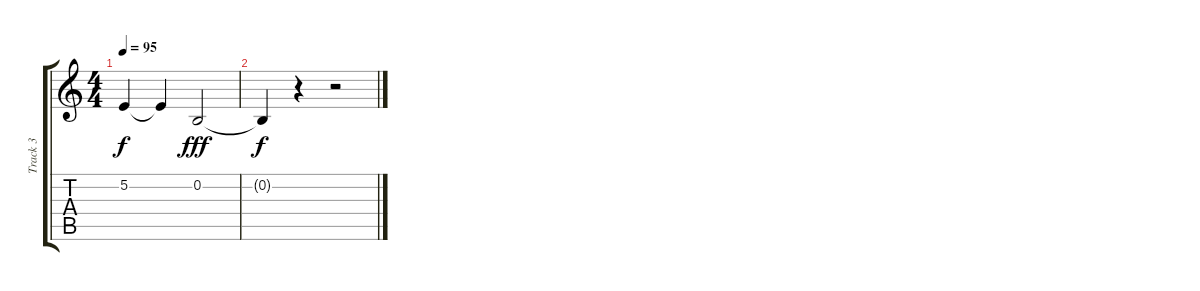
\track ("Track 3" "Track 3") {instrument viola}
\staff {score tabs}
\tuning (E4 B3 G3 D3 A2 E2) {hide}
\ts (4 4)
\tempo 95
\clef g2
\ks c
5.2{t}.4{dy f} 5.2{t}.4 0.2.2{dy fff} |
0.2{t}.4{dy f} r.4 r.2
